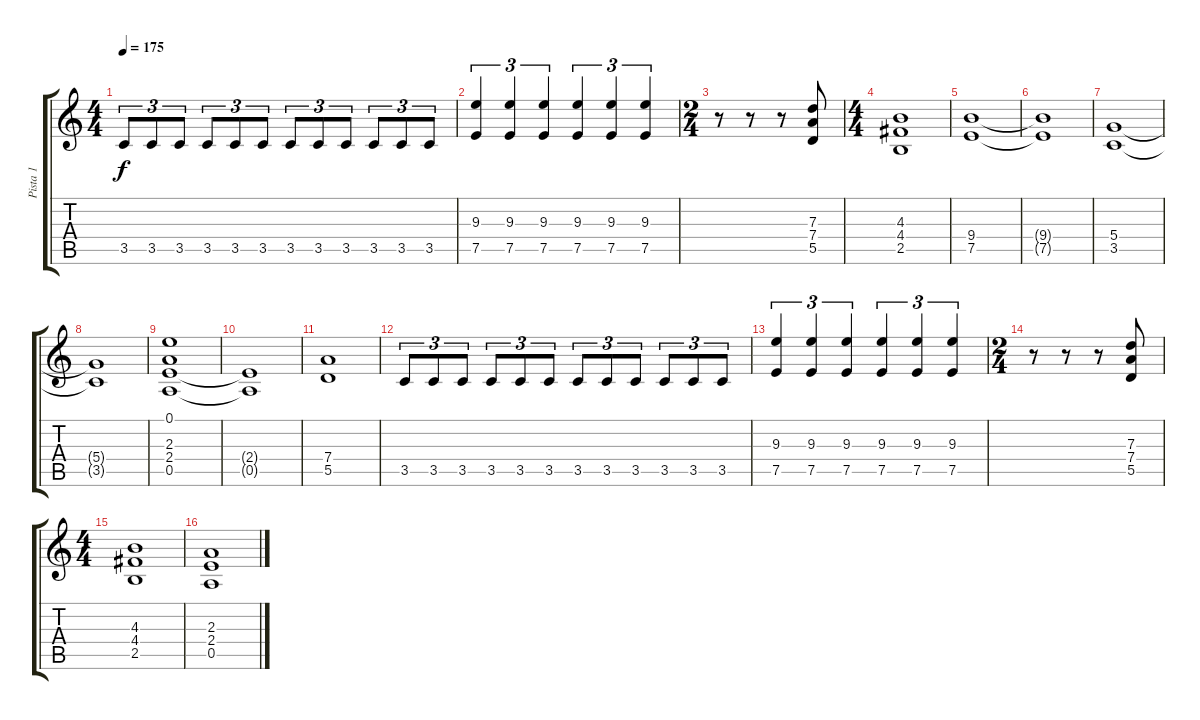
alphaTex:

\track ("Pista 1" "Pista 1") {instrument distortionguitar}
\staff {score tabs}
\tuning (E4 B3 G3 D3 A2 E2) {hide}
\ts (4 4)
\tempo 175
\clef g2
\ks c
3.5.8{tu (3 2) dy f} 3.5.8{tu (3 2)} 3.5.8{tu (3 2)} 3.5.8{tu (3 2)} 3.5.8{tu (3 2)} 3.5.8{tu (3 2)} 3.5.8{tu (3 2)} 3.5.8{tu (3 2)} 3.5.8{tu (3 2)} 3.5.8{tu (3 2)} 3.5.8{tu (3 2)} 3.5.8{tu (3 2)} |
(9.3 7.5).4{tu (3 2)} (9.3 7.5).4{tu (3 2)} (9.3 7.5).4{tu (3 2)} (9.3 7.5).4{tu (3 2)} (9.3 7.5).4{tu (3 2)} (9.3 7.5).4{tu (3 2)} |
\ts (2 4)
r.8 r.8 r.8 (7.3 7.4 5.5).8 |
\ts (4 4)
(4.3 4.4 2.5).1 |
(9.4 7.5).1 |
(9.4{t} 7.5{t}).1 |
(5.4 3.5).1 |
(5.4{t} 3.5{t}).1 |
(0.1 2.3 2.4 0.5).1 |
(2.4{t} 0.5{t}).1 |
(7.4 5.5).1 |
3.5.8{tu (3 2)} 3.5.8{tu (3 2)} 3.5.8{tu (3 2)} 3.5.8{tu (3 2)} 3.5.8{tu (3 2)} 3.5.8{tu (3 2)} 3.5.8{tu (3 2)} 3.5.8{tu (3 2)} 3.5.8{tu (3 2)} 3.5.8{tu (3 2)} 3.5.8{tu (3 2)} 3.5.8{tu (3 2)} |
(9.3 7.5).4{tu (3 2)} (9.3 7.5).4{tu (3 2)} (9.3 7.5).4{tu (3 2)} (9.3 7.5).4{tu (3 2)} (9.3 7.5).4{tu (3 2)} (9.3 7.5).4{tu (3 2)} |
\ts (2 4)
r.8 r.8 r.8 (7.3 7.4 5.5).8 |
\ts (4 4)
(4.3 4.4 2.5).1 |
(2.3 2.4 0.5).1
